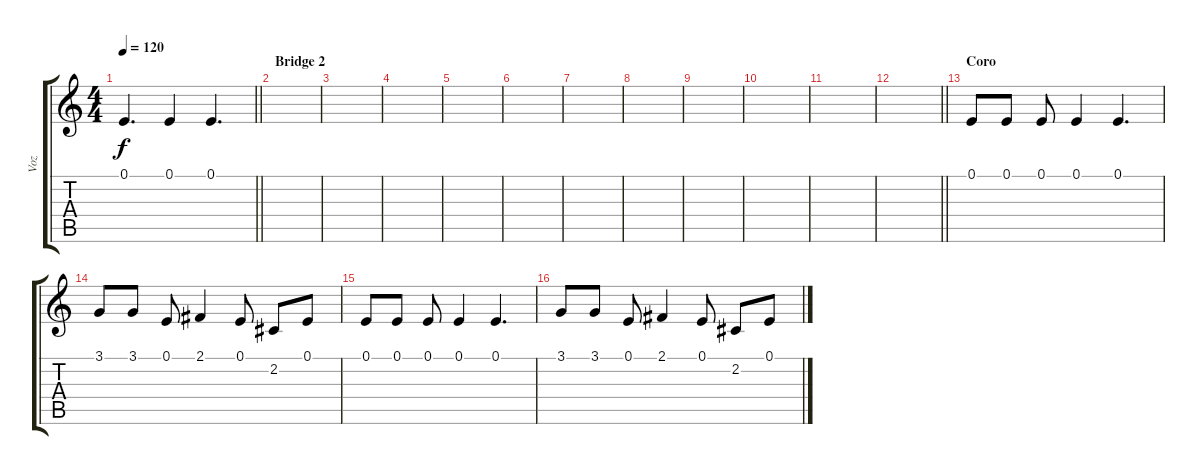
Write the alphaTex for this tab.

\track ("Voz" "Voz") {instrument bassoon}
\staff {score tabs}
\tuning (E4 B3 G3 D3 A2 E2) {hide}
\ts (4 4)
\tempo 120
\clef g2
\barLineRight lightlight
\ks c
0.1.4{d dy f} 0.1.4 0.1.4{d} |
\section ("" "Bridge 2")
|
|
|
|
|
|
|
|
|
|
\barLineRight lightlight
|
\section ("" "Coro ")
0.1.8 0.1.8 0.1.8 0.1.4 0.1.4{d} |
3.1.8 3.1.8 0.1.8 2.1.4 0.1.8 2.2.8 0.1.8 |
0.1.8 0.1.8 0.1.8 0.1.4 0.1.4{d} |
3.1.8 3.1.8 0.1.8 2.1.4 0.1.8 2.2.8 0.1.8
